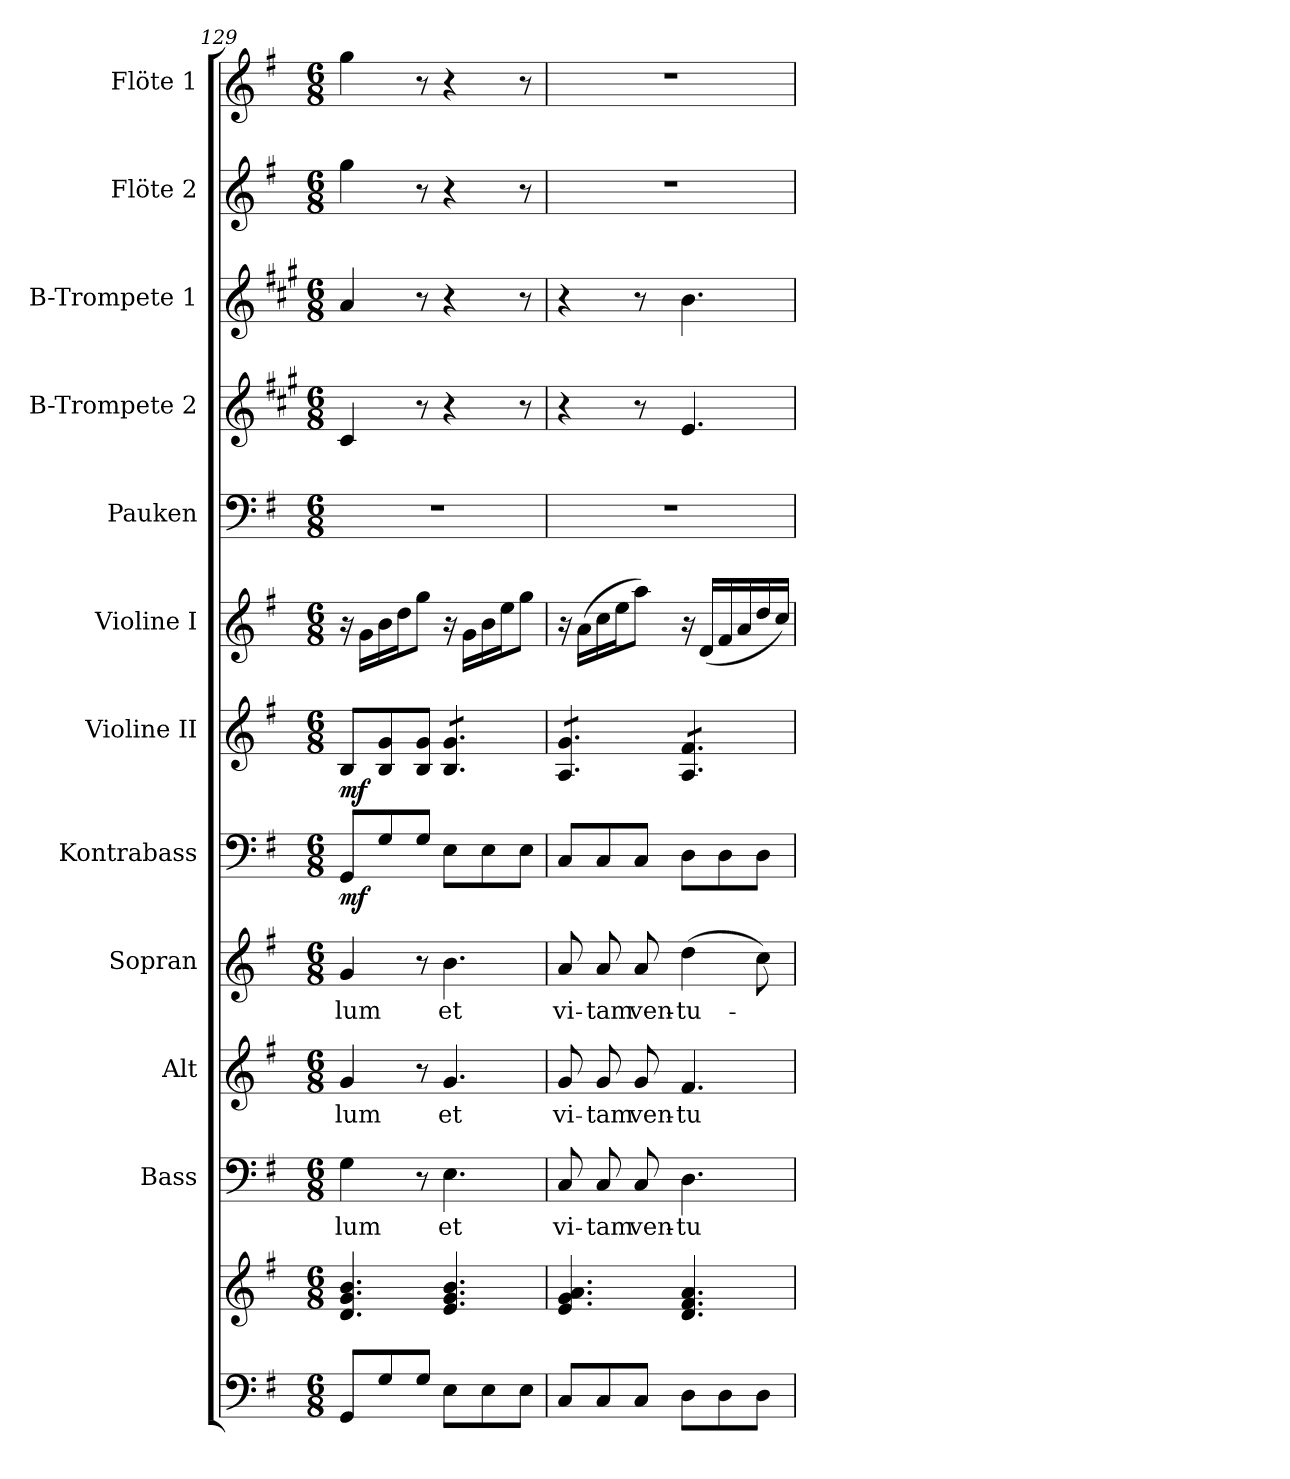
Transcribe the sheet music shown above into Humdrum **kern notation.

**kern	**kern	**kern	**text	**kern	**text	**kern	**text	**kern	**dynam	**kern	**dynam	**kern	**kern	**kern	**kern	**kern	**kern
*part12	*part12	*part11	*part11	*part10	*part10	*part9	*part9	*part8	*part8	*part7	*part7	*part6	*part5	*part4	*part3	*part2	*part1
*staff13	*staff12	*staff11	*staff11	*staff10	*staff10	*staff9	*staff9	*staff8	*staff8	*staff7	*staff7	*staff6	*staff5	*staff4	*staff3	*staff2	*staff1
*	*	*I"Bass	*	*I"Alt	*	*I"Sopran	*	*I"Kontrabass	*	*I"Violine II	*	*I"Violine I	*I"Pauken	*I"B-Trompete 2	*I"B-Trompete 1	*I"Flöte 2	*I"Flöte 1
*	*	*I'B.	*	*I'A.	*	*I'S.	*	*I'Kb.	*	*I'Vl. II	*	*I'Vl. I	*I'Pk.	*I'B Trp. 2	*I'B Trp. 1	*I'Fl. 2	*I'Fl. 1
*clefF4	*clefG2	*clefF4	*	*clefG2	*	*clefG2	*	*clefF4	*	*clefG2	*	*clefG2	*clefF4	*clefG2	*clefG2	*clefG2	*clefG2
*	*	*	*	*	*	*	*	*ITrd7c12	*	*	*	*	*	*ITrd1c2	*ITrd1c2	*	*
*k[f#]	*k[f#]	*k[f#]	*	*k[f#]	*	*k[f#]	*	*k[f#]	*	*k[f#]	*	*k[f#]	*k[f#]	*k[f#]	*k[f#]	*k[f#]	*k[f#]
*G:	*G:	*G:	*	*G:	*	*G:	*	*G:	*	*G:	*	*G:	*G:	*G:	*G:	*G:	*G:
*M6/8	*M6/8	*M6/8	*	*M6/8	*	*M6/8	*	*M6/8	*	*M6/8	*	*M6/8	*M6/8	*M6/8	*M6/8	*M6/8	*M6/8
=129	=129	=129	=129	=129	=129	=129	=129	=129	=129	=129	=129	=129	=129	=129	=129	=129	=129
!	!	!	!LO:LY:b	!	!LO:LY:b	!	!LO:LY:b	!	!LO:DY:b	!	!LO:DY:b	!	!	!	!	!	!
8GG/L	4.d/ 4.g/ 4.b/	4G\	-lum	4g/	-lum	4g/	-lum	8GGG/L	mf	8B/L	mf	16r	2.r	4B/	4g/	4gg\	4gg\
.	.	.	.	.	.	.	.	.	.	.	.	16g\LL	.	.	.	.	.
8G/	.	.	.	.	.	.	.	8GG/	.	8B/ 8g/	.	16b\	.	.	.	.	.
.	.	.	.	.	.	.	.	.	.	.	.	16dd\J	.	.	.	.	.
8G/J	.	8r	.	8r	.	8r	.	8GG/J	.	8B/ 8g/J	.	8gg\J	.	8r	8r	8r	8r
!	!	!	!LO:LY:b	!	!LO:LY:b	!	!LO:LY:b	!	!	!	!	!	!	!	!	!	!
*	*	*	*	*	*	*	*	*	*	*tremolo	*	*	*	*	*	*	*
8E\L	4.e/ 4.g/ 4.b/	4.E\	et	4.g/	et	4.b\	et	8EE\L	.	8B/ 8g/L	.	16r	.	4r	4r	4r	4r
.	.	.	.	.	.	.	.	.	.	.	.	16g\LL	.	.	.	.	.
8E\	.	.	.	.	.	.	.	8EE\	.	8B/ 8g/	.	16b\	.	.	.	.	.
.	.	.	.	.	.	.	.	.	.	.	.	16ee\J	.	.	.	.	.
8E\J	.	.	.	.	.	.	.	8EE\J	.	8B/ 8g/J	.	8gg\J	.	8r	8r	8r	8r
!!LO:PB:g=z
=130	=130	=130	=130	=130	=130	=130	=130	=130	=130	=130	=130	=130	=130	=130	=130	=130	=130
!	!	!	!LO:LY:b	!	!LO:LY:b	!	!LO:LY:b	!	!	!	!	!	!	!	!	!	!
8C/L	4.e/ 4.g/ 4.a/	8C/	vi-	8g/	vi-	8a/	vi-	8CC/L	.	8A/ 8g/L	.	16r	2.r	4r	4r	2.r	2.r
.	.	.	.	.	.	.	.	.	.	.	.	(>16a\LL	.	.	.	.	.
!	!	!	!LO:LY:b	!	!LO:LY:b	!	!LO:LY:b	!	!	!	!	!	!	!	!	!	!
8C/	.	8C/	-tam	8g/	-tam	8a/	-tam	8CC/	.	8A/ 8g/	.	16cc\	.	.	.	.	.
.	.	.	.	.	.	.	.	.	.	.	.	16ee\J	.	.	.	.	.
!	!	!	!LO:LY:b	!	!LO:LY:b	!	!LO:LY:b	!	!	!	!	!	!	!	!	!	!
8C/J	.	8C/	ven-	8g/	ven-	8a/	ven-	8CC/J	.	8A/ 8g/J	.	8aa\J)	.	8r	8r	.	.
!	!	!	!LO:LY:b	!	!LO:LY:b	!	!LO:LY:b	!	!	!	!	!	!	!	!	!	!
8D\L	4.d/ 4.f#/ 4.a/	4.D\	-tu-	4.f#/	-tu-	(>4dd\	-tu-	8DD\L	.	8A/ 8f#/L	.	16r	.	4.d/	4.a\	.	.
.	.	.	.	.	.	.	.	.	.	.	.	(<16d/LL	.	.	.	.	.
8D\	.	.	.	.	.	.	.	8DD\	.	8A/ 8f#/	.	16f#/	.	.	.	.	.
.	.	.	.	.	.	.	.	.	.	.	.	16a/	.	.	.	.	.
8D\J	.	.	.	.	.	8cc\)	.	8DD\J	.	8A/ 8f#/J	.	16dd/	.	.	.	.	.
*	*	*	*	*	*	*	*	*	*	*Xtremolo	*	*	*	*	*	*	*
.	.	.	.	.	.	.	.	.	.	.	.	16cc/JJ)	.	.	.	.	.
=	=	=	=	=	=	=	=	=	=	=	=	=	=	=	=	=	=
*-	*-	*-	*-	*-	*-	*-	*-	*-	*-	*-	*-	*-	*-	*-	*-	*-	*-
